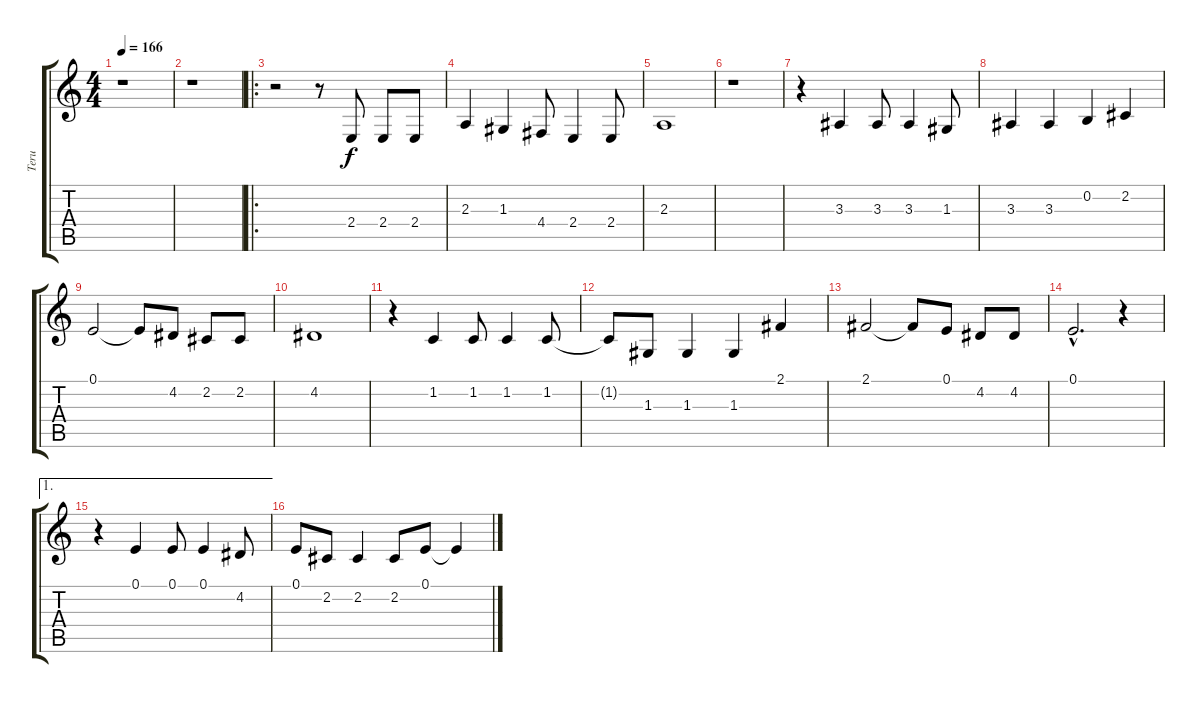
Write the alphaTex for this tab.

\track ("Teru" "Teru") {instrument cello}
\staff {score tabs}
\tuning (E4 B3 G3 D3 A2 E2) {hide}
\ts (4 4)
\tempo 166
\clef g2
\ks c
r.1{dy f} |
r.1 |
\ro
r.2 r.8 2.4.8 2.4.8 2.4.8 |
2.3.4 1.3.4 4.4.8 2.4.4 2.4.8 |
2.3.1 |
r.1 |
r.4 3.3.4 3.3.8 3.3.4 1.3.8 |
3.3.4 3.3.4 0.2.4 2.2.4 |
0.1.2 0.1{t}.8 4.2.8 2.2.8 2.2.8 |
4.2.1 |
r.4 1.2.4 1.2.8 1.2.4 1.2.8 |
1.2{t}.8 1.3.8 1.3.4 1.3.4 2.1.4 |
2.1.2 2.1{t}.8 0.1.8 4.2.8 4.2.8 |
0.1{hac}.2{d} r.4 |
\ae 1
r.4 0.1.4 0.1.8 0.1.4 4.2.8 |
0.1.8 2.2.8 2.2.4 2.2.8 0.1.8 0.1{t}.4
